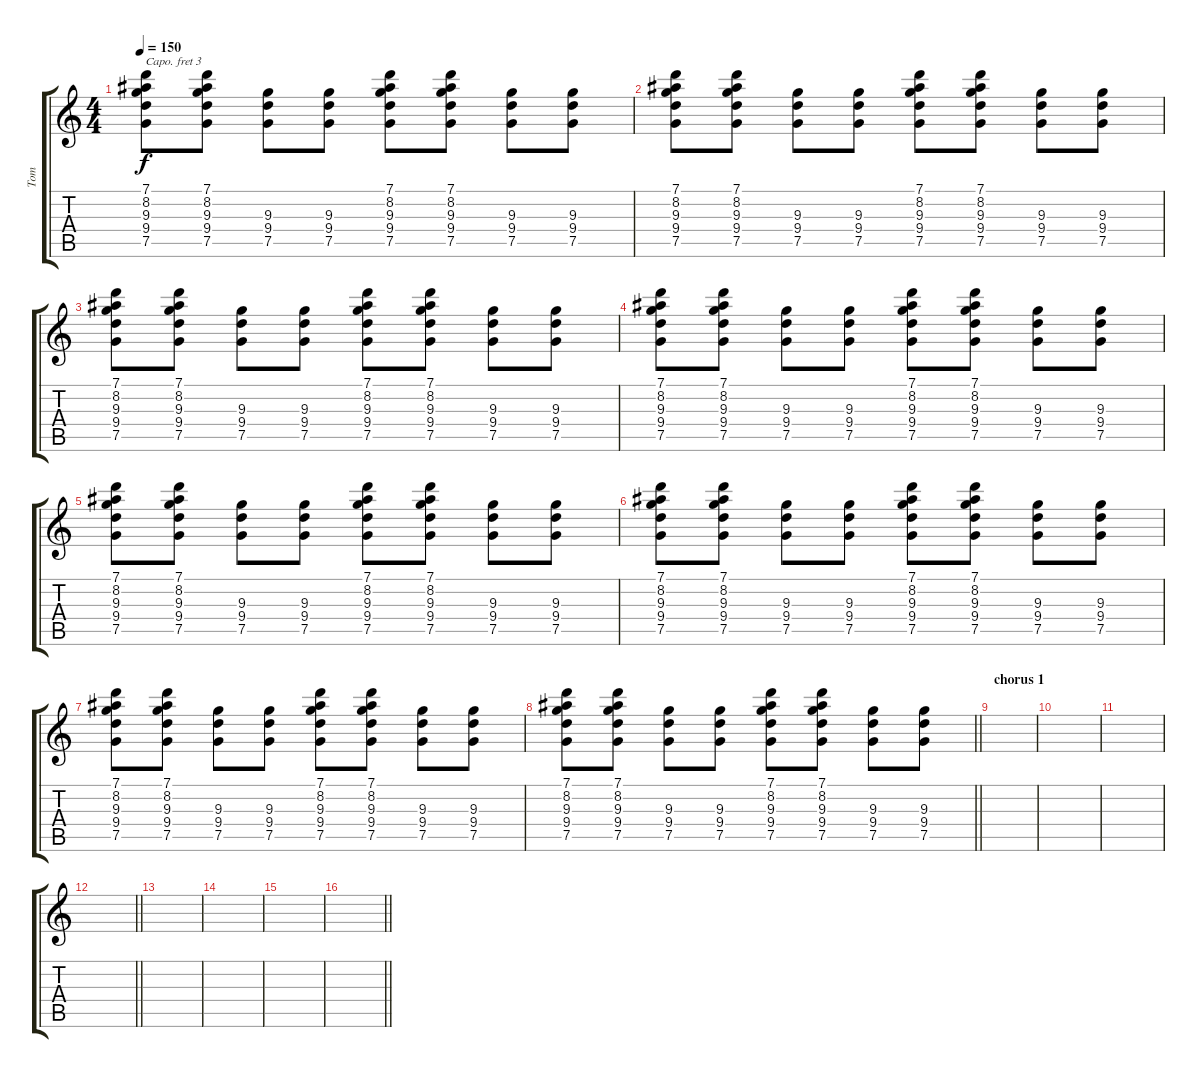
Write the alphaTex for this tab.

\track ("Tom" "Tom") {instrument electricguitarjazz}
\staff {score tabs}
\capo 3
\tuning (E4 B3 G3 D3 A2 E2) {hide}
\ts (4 4)
\tempo 150
\clef g2
\ks c
(7.1 8.2 9.3 9.4 7.5).8{dy f} (7.1 8.2 9.3 9.4 7.5).8 (9.3 9.4 7.5).8 (9.3 9.4 7.5).8 (7.1 8.2 9.3 9.4 7.5).8 (7.1 8.2 9.3 9.4 7.5).8 (9.3 9.4 7.5).8 (9.3 9.4 7.5).8 |
(7.1 8.2 9.3 9.4 7.5).8 (7.1 8.2 9.3 9.4 7.5).8 (9.3 9.4 7.5).8 (9.3 9.4 7.5).8 (7.1 8.2 9.3 9.4 7.5).8 (7.1 8.2 9.3 9.4 7.5).8 (9.3 9.4 7.5).8 (9.3 9.4 7.5).8 |
(7.1 8.2 9.3 9.4 7.5).8 (7.1 8.2 9.3 9.4 7.5).8 (9.3 9.4 7.5).8 (9.3 9.4 7.5).8 (7.1 8.2 9.3 9.4 7.5).8 (7.1 8.2 9.3 9.4 7.5).8 (9.3 9.4 7.5).8 (9.3 9.4 7.5).8 |
(7.1 8.2 9.3 9.4 7.5).8 (7.1 8.2 9.3 9.4 7.5).8 (9.3 9.4 7.5).8 (9.3 9.4 7.5).8 (7.1 8.2 9.3 9.4 7.5).8 (7.1 8.2 9.3 9.4 7.5).8 (9.3 9.4 7.5).8 (9.3 9.4 7.5).8 |
(7.1 8.2 9.3 9.4 7.5).8 (7.1 8.2 9.3 9.4 7.5).8 (9.3 9.4 7.5).8 (9.3 9.4 7.5).8 (7.1 8.2 9.3 9.4 7.5).8 (7.1 8.2 9.3 9.4 7.5).8 (9.3 9.4 7.5).8 (9.3 9.4 7.5).8 |
(7.1 8.2 9.3 9.4 7.5).8 (7.1 8.2 9.3 9.4 7.5).8 (9.3 9.4 7.5).8 (9.3 9.4 7.5).8 (7.1 8.2 9.3 9.4 7.5).8 (7.1 8.2 9.3 9.4 7.5).8 (9.3 9.4 7.5).8 (9.3 9.4 7.5).8 |
(7.1 8.2 9.3 9.4 7.5).8 (7.1 8.2 9.3 9.4 7.5).8 (9.3 9.4 7.5).8 (9.3 9.4 7.5).8 (7.1 8.2 9.3 9.4 7.5).8 (7.1 8.2 9.3 9.4 7.5).8 (9.3 9.4 7.5).8 (9.3 9.4 7.5).8 |
\barLineRight lightlight
(7.1 8.2 9.3 9.4 7.5).8 (7.1 8.2 9.3 9.4 7.5).8 (9.3 9.4 7.5).8 (9.3 9.4 7.5).8 (7.1 8.2 9.3 9.4 7.5).8 (7.1 8.2 9.3 9.4 7.5).8 (9.3 9.4 7.5).8 (9.3 9.4 7.5).8 |
\section ("" "chorus 1")
|
|
|
\barLineRight lightlight
|
|
|
|
\barLineRight lightlight
